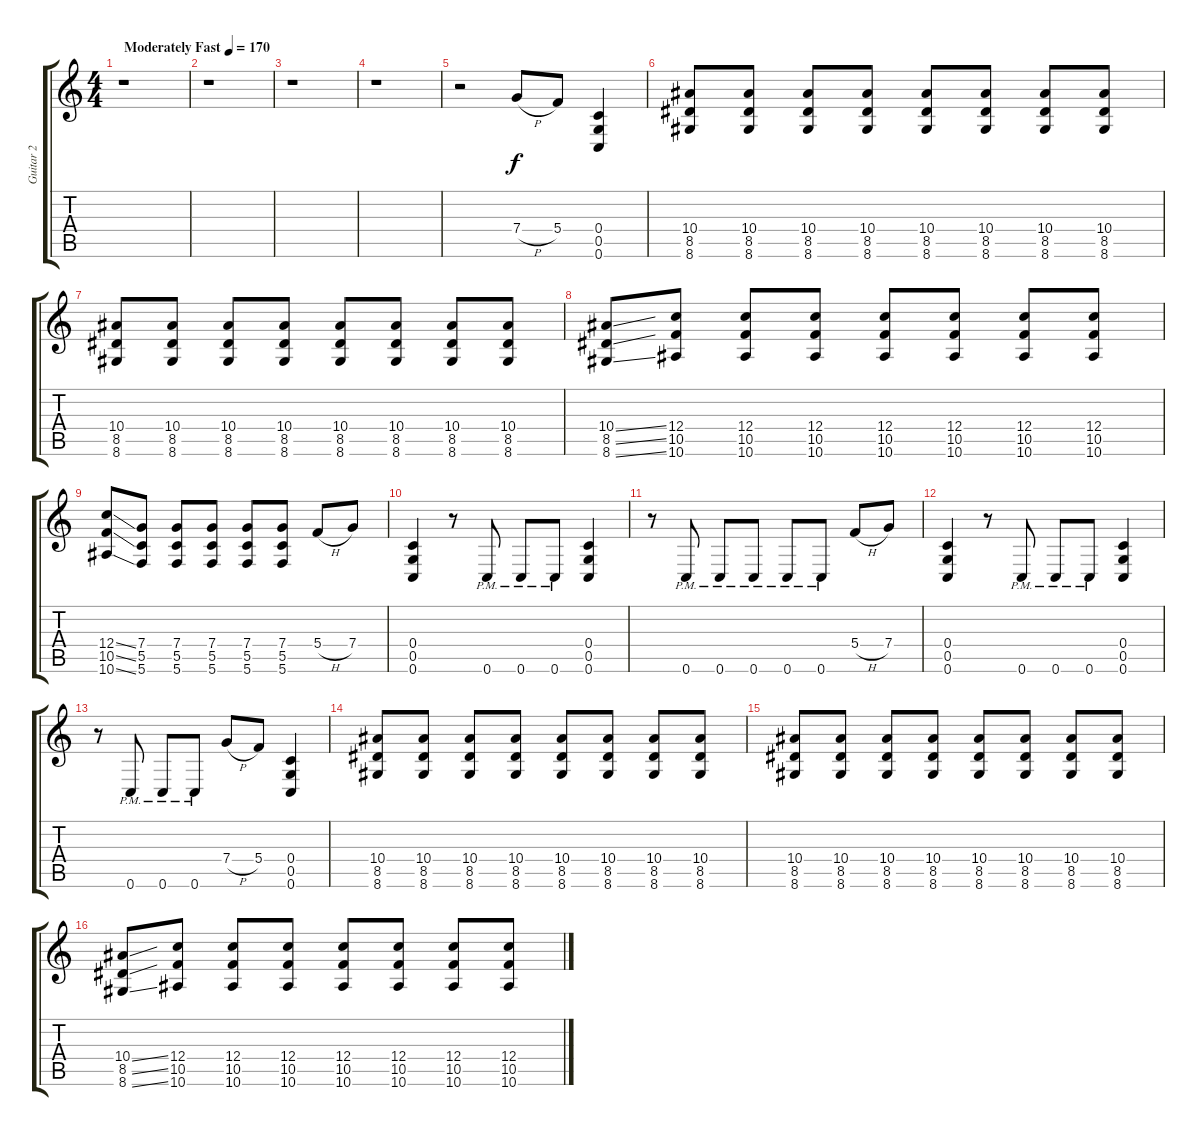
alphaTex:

\track ("Guitar 2" "Guitar 2") {instrument overdrivenguitar}
\staff {score tabs}
\tuning (D4 A3 F3 C3 G2 C2) {hide}
\ts (4 4)
\tempo (170 "Moderately Fast")
\clef g2
\ks c
r.1{dy f instrument overdrivenguitar} |
r.1 |
r.1 |
r.1 |
r.2 7.4{h}.8 5.4.8 (0.4 0.5 0.6).4 |
(10.4 8.5 8.6).8 (10.4 8.5 8.6).8 (10.4 8.5 8.6).8 (10.4 8.5 8.6).8 (10.4 8.5 8.6).8 (10.4 8.5 8.6).8 (10.4 8.5 8.6).8 (10.4 8.5 8.6).8 |
(10.4 8.5 8.6).8 (10.4 8.5 8.6).8 (10.4 8.5 8.6).8 (10.4 8.5 8.6).8 (10.4 8.5 8.6).8 (10.4 8.5 8.6).8 (10.4 8.5 8.6).8 (10.4 8.5 8.6).8 |
(10.4{ss} 8.5{ss} 8.6{ss}).8 (12.4 10.5 10.6).8 (12.4 10.5 10.6).8 (12.4 10.5 10.6).8 (12.4 10.5 10.6).8 (12.4 10.5 10.6).8 (12.4 10.5 10.6).8 (12.4 10.5 10.6).8 |
(12.4{ss} 10.5{ss} 10.6{ss}).8 (7.4 5.5 5.6).8 (7.4 5.5 5.6).8 (7.4 5.5 5.6).8 (7.4 5.5 5.6).8 (7.4 5.5 5.6).8 5.4{h}.8 7.4.8 |
(0.4 0.5 0.6).4 r.8 0.6{pm}.8 0.6{pm}.8 0.6{pm}.8 (0.4 0.5 0.6).4 |
r.8 0.6{pm}.8 0.6{pm}.8 0.6{pm}.8 0.6{pm}.8 0.6{pm}.8 5.4{h}.8 7.4.8 |
(0.4 0.5 0.6).4 r.8 0.6{pm}.8 0.6{pm}.8 0.6{pm}.8 (0.4 0.5 0.6).4 |
r.8 0.6{pm}.8 0.6{pm}.8 0.6{pm}.8 7.4{h}.8 5.4.8 (0.4 0.5 0.6).4 |
(10.4 8.5 8.6).8 (10.4 8.5 8.6).8 (10.4 8.5 8.6).8 (10.4 8.5 8.6).8 (10.4 8.5 8.6).8 (10.4 8.5 8.6).8 (10.4 8.5 8.6).8 (10.4 8.5 8.6).8 |
(10.4 8.5 8.6).8 (10.4 8.5 8.6).8 (10.4 8.5 8.6).8 (10.4 8.5 8.6).8 (10.4 8.5 8.6).8 (10.4 8.5 8.6).8 (10.4 8.5 8.6).8 (10.4 8.5 8.6).8 |
(10.4{ss} 8.5{ss} 8.6{ss}).8 (12.4 10.5 10.6).8 (12.4 10.5 10.6).8 (12.4 10.5 10.6).8 (12.4 10.5 10.6).8 (12.4 10.5 10.6).8 (12.4 10.5 10.6).8 (12.4 10.5 10.6).8
